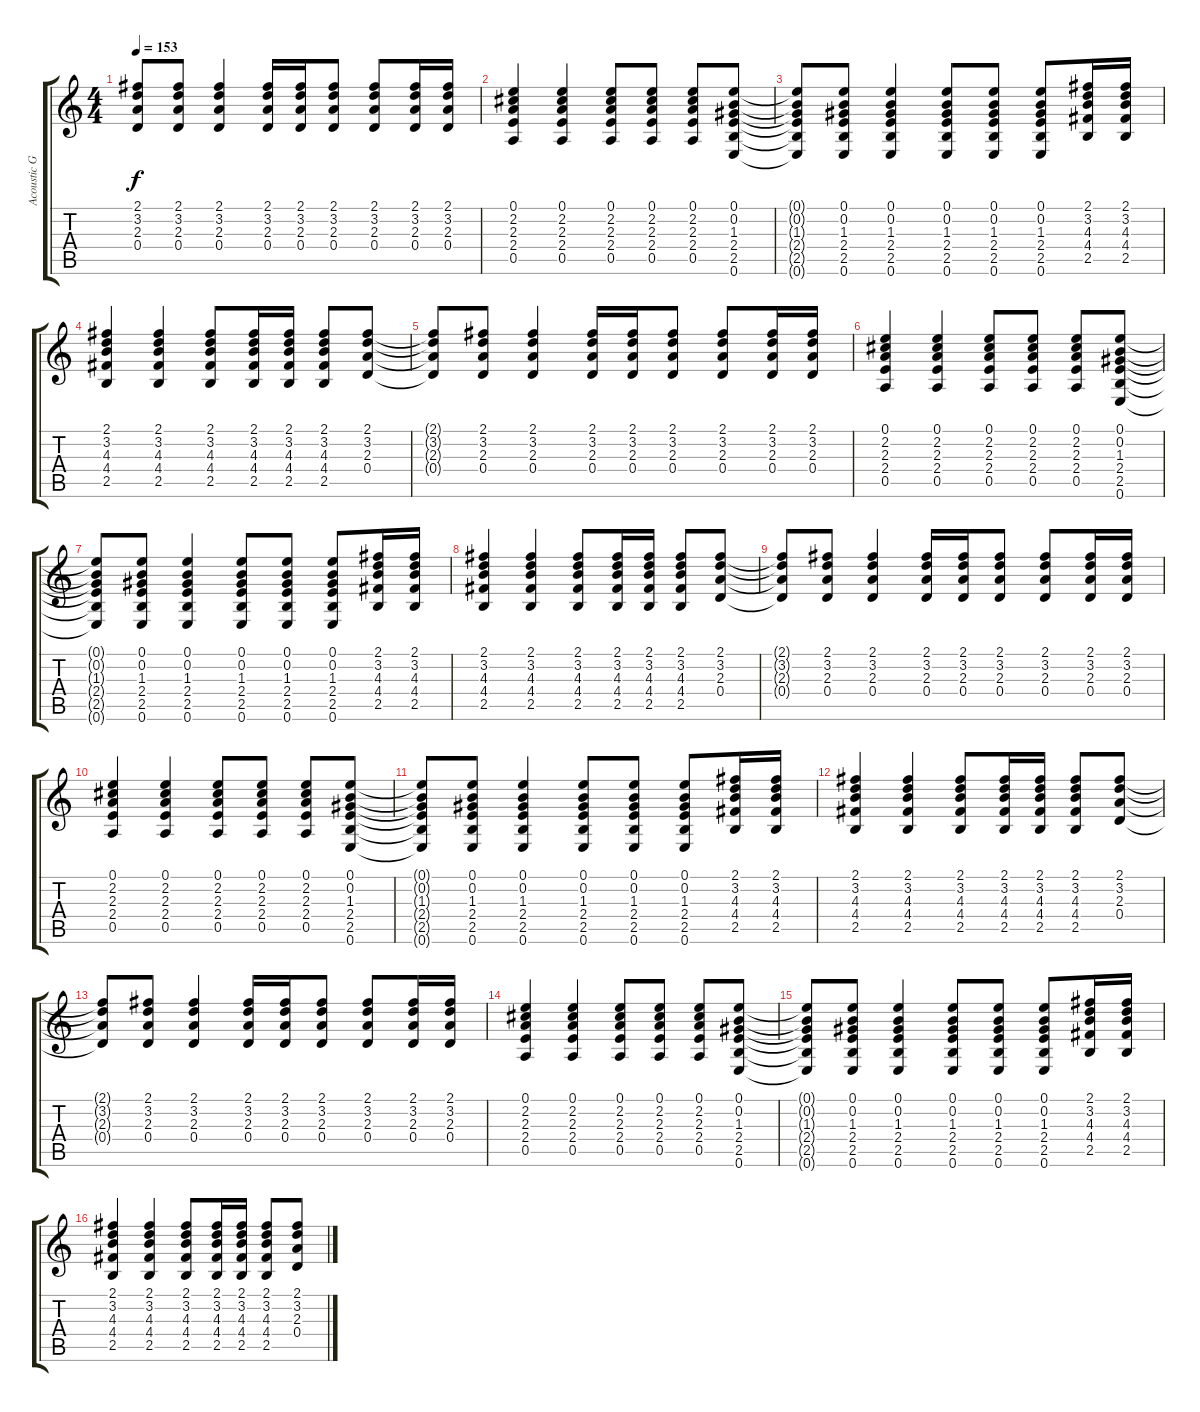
\track ("Acoustic Guitar (Smith)" "Acoustic G") {instrument acousticguitarsteel}
\staff {score tabs}
\tuning (E4 B3 G3 D3 A2 E2) {hide}
\ts (4 4)
\tempo 153
\clef g2
\ks c
(2.1{t} 3.2{t} 2.3{t} 0.4{t}).8{dy f} (2.1 3.2 2.3 0.4).8 (2.1 3.2 2.3 0.4).4 (2.1 3.2 2.3 0.4).16 (2.1 3.2 2.3 0.4).16 (2.1 3.2 2.3 0.4).8 (2.1 3.2 2.3 0.4).8 (2.1 3.2 2.3 0.4).16 (2.1 3.2 2.3 0.4).16 |
(0.1 2.2 2.3 2.4 0.5).4 (0.1 2.2 2.3 2.4 0.5).4 (0.1 2.2 2.3 2.4 0.5).8 (0.1 2.2 2.3 2.4 0.5).8 (0.1 2.2 2.3 2.4 0.5).8 (0.1 0.2 1.3 2.4 2.5 0.6).8 |
(0.1{t} 0.2{t} 1.3{t} 2.4{t} 2.5{t} 0.6{t}).8 (0.1 0.2 1.3 2.4 2.5 0.6).8 (0.1 0.2 1.3 2.4 2.5 0.6).4 (0.1 0.2 1.3 2.4 2.5 0.6).8 (0.1 0.2 1.3 2.4 2.5 0.6).8 (0.1 0.2 1.3 2.4 2.5 0.6).8 (2.1 3.2 4.3 4.4 2.5).16 (2.1 3.2 4.3 4.4 2.5).16 |
(2.1 3.2 4.3 4.4 2.5).4 (2.1 3.2 4.3 4.4 2.5).4 (2.1 3.2 4.3 4.4 2.5).8 (2.1 3.2 4.3 4.4 2.5).16 (2.1 3.2 4.3 4.4 2.5).16 (2.1 3.2 4.3 4.4 2.5).8 (2.1 3.2 2.3 0.4).8 |
(2.1{t} 3.2{t} 2.3{t} 0.4{t}).8 (2.1 3.2 2.3 0.4).8 (2.1 3.2 2.3 0.4).4 (2.1 3.2 2.3 0.4).16 (2.1 3.2 2.3 0.4).16 (2.1 3.2 2.3 0.4).8 (2.1 3.2 2.3 0.4).8 (2.1 3.2 2.3 0.4).16 (2.1 3.2 2.3 0.4).16 |
(0.1 2.2 2.3 2.4 0.5).4 (0.1 2.2 2.3 2.4 0.5).4 (0.1 2.2 2.3 2.4 0.5).8 (0.1 2.2 2.3 2.4 0.5).8 (0.1 2.2 2.3 2.4 0.5).8 (0.1 0.2 1.3 2.4 2.5 0.6).8 |
(0.1{t} 0.2{t} 1.3{t} 2.4{t} 2.5{t} 0.6{t}).8 (0.1 0.2 1.3 2.4 2.5 0.6).8 (0.1 0.2 1.3 2.4 2.5 0.6).4 (0.1 0.2 1.3 2.4 2.5 0.6).8 (0.1 0.2 1.3 2.4 2.5 0.6).8 (0.1 0.2 1.3 2.4 2.5 0.6).8 (2.1 3.2 4.3 4.4 2.5).16 (2.1 3.2 4.3 4.4 2.5).16 |
(2.1 3.2 4.3 4.4 2.5).4 (2.1 3.2 4.3 4.4 2.5).4 (2.1 3.2 4.3 4.4 2.5).8 (2.1 3.2 4.3 4.4 2.5).16 (2.1 3.2 4.3 4.4 2.5).16 (2.1 3.2 4.3 4.4 2.5).8 (2.1 3.2 2.3 0.4).8 |
(2.1{t} 3.2{t} 2.3{t} 0.4{t}).8 (2.1 3.2 2.3 0.4).8 (2.1 3.2 2.3 0.4).4 (2.1 3.2 2.3 0.4).16 (2.1 3.2 2.3 0.4).16 (2.1 3.2 2.3 0.4).8 (2.1 3.2 2.3 0.4).8 (2.1 3.2 2.3 0.4).16 (2.1 3.2 2.3 0.4).16 |
(0.1 2.2 2.3 2.4 0.5).4 (0.1 2.2 2.3 2.4 0.5).4 (0.1 2.2 2.3 2.4 0.5).8 (0.1 2.2 2.3 2.4 0.5).8 (0.1 2.2 2.3 2.4 0.5).8 (0.1 0.2 1.3 2.4 2.5 0.6).8 |
(0.1{t} 0.2{t} 1.3{t} 2.4{t} 2.5{t} 0.6{t}).8 (0.1 0.2 1.3 2.4 2.5 0.6).8 (0.1 0.2 1.3 2.4 2.5 0.6).4 (0.1 0.2 1.3 2.4 2.5 0.6).8 (0.1 0.2 1.3 2.4 2.5 0.6).8 (0.1 0.2 1.3 2.4 2.5 0.6).8 (2.1 3.2 4.3 4.4 2.5).16 (2.1 3.2 4.3 4.4 2.5).16 |
(2.1 3.2 4.3 4.4 2.5).4 (2.1 3.2 4.3 4.4 2.5).4 (2.1 3.2 4.3 4.4 2.5).8 (2.1 3.2 4.3 4.4 2.5).16 (2.1 3.2 4.3 4.4 2.5).16 (2.1 3.2 4.3 4.4 2.5).8 (2.1 3.2 2.3 0.4).8 |
(2.1{t} 3.2{t} 2.3{t} 0.4{t}).8 (2.1 3.2 2.3 0.4).8 (2.1 3.2 2.3 0.4).4 (2.1 3.2 2.3 0.4).16 (2.1 3.2 2.3 0.4).16 (2.1 3.2 2.3 0.4).8 (2.1 3.2 2.3 0.4).8 (2.1 3.2 2.3 0.4).16 (2.1 3.2 2.3 0.4).16 |
(0.1 2.2 2.3 2.4 0.5).4 (0.1 2.2 2.3 2.4 0.5).4 (0.1 2.2 2.3 2.4 0.5).8 (0.1 2.2 2.3 2.4 0.5).8 (0.1 2.2 2.3 2.4 0.5).8 (0.1 0.2 1.3 2.4 2.5 0.6).8 |
(0.1{t} 0.2{t} 1.3{t} 2.4{t} 2.5{t} 0.6{t}).8 (0.1 0.2 1.3 2.4 2.5 0.6).8 (0.1 0.2 1.3 2.4 2.5 0.6).4 (0.1 0.2 1.3 2.4 2.5 0.6).8 (0.1 0.2 1.3 2.4 2.5 0.6).8 (0.1 0.2 1.3 2.4 2.5 0.6).8 (2.1 3.2 4.3 4.4 2.5).16 (2.1 3.2 4.3 4.4 2.5).16 |
(2.1 3.2 4.3 4.4 2.5).4 (2.1 3.2 4.3 4.4 2.5).4 (2.1 3.2 4.3 4.4 2.5).8 (2.1 3.2 4.3 4.4 2.5).16 (2.1 3.2 4.3 4.4 2.5).16 (2.1 3.2 4.3 4.4 2.5).8 (2.1 3.2 2.3 0.4).8
